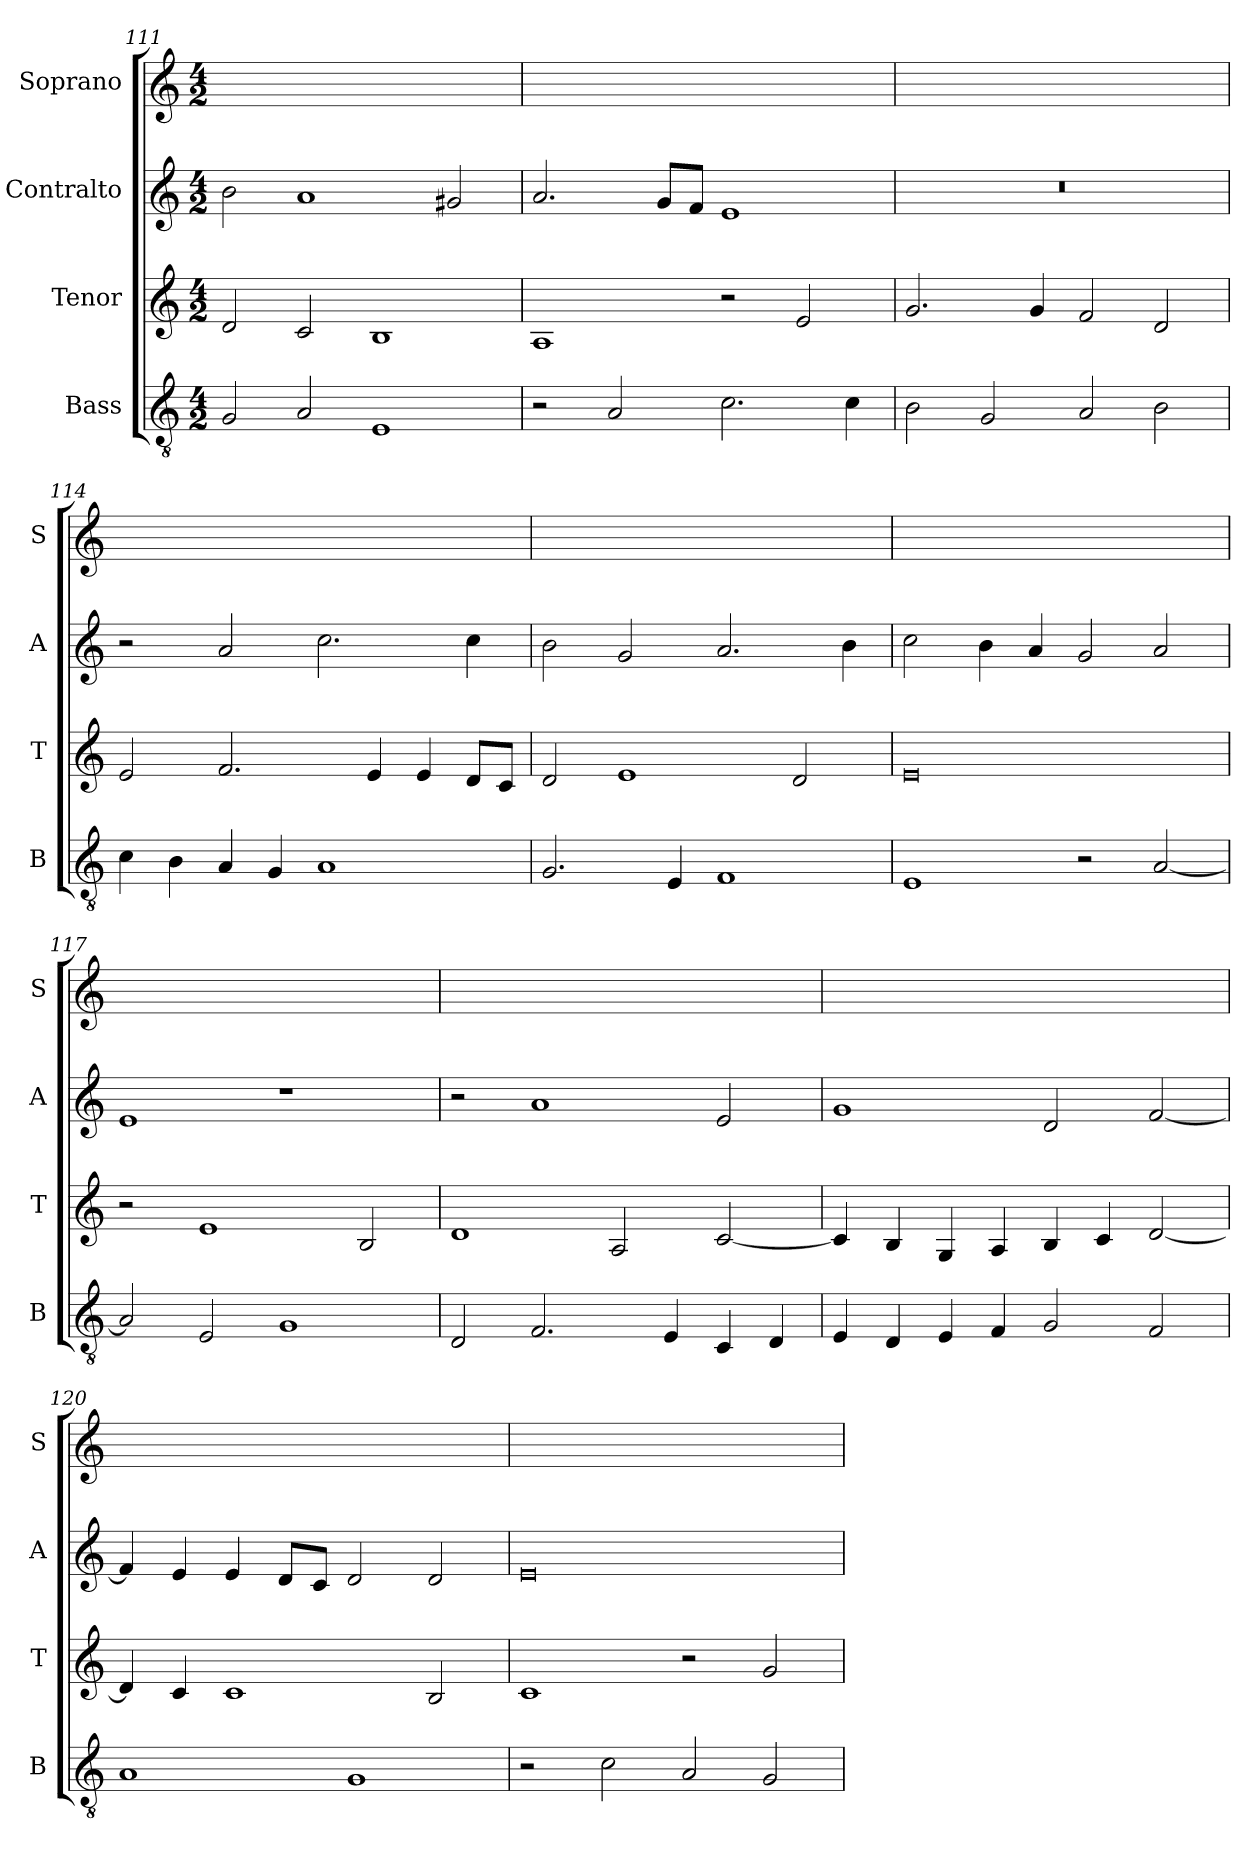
**kern	**kern	**kern	**kern
*part4	*part3	*part2	*part1
*staff4	*staff3	*staff2	*staff1
*I"Bass	*I"Tenor	*I"Contralto	*I"Soprano
*I'B	*I'T	*I'A	*I'S
*clefGv2	*clefG2	*clefG2	*clefG2
*k[]	*k[]	*k[]	*k[]
*E:phr	*E:phr	*E:phr	*E:phr
*M4/2	*M4/2	*M4/2	*M4/2
=111	=111	=111	=111
2G	2d	2b	0ryy
2A	2c	1a	.
1E	1B	.	.
.	.	2g#X	.
=112	=112	=112	=112
2r	1A	2.a	0ryy
2A	.	.	.
.	.	8g/L	.
.	.	8f/J	.
2.c	2r	1e	.
.	2e	.	.
4c	.	.	.
=113	=113	=113	=113
2B	2.g	0r	0ryy
2G	.	.	.
.	4g	.	.
2A	2f	.	.
2B	2d	.	.
=114	=114	=114	=114
4c	2e	2r	0ryy
4B	.	.	.
4A	2.f	2a	.
4G	.	.	.
1A	.	2.cc	.
.	4e	.	.
.	4e	.	.
.	8d/L	4cc	.
.	8c/J	.	.
=115	=115	=115	=115
2.G	2d	2b	0ryy
.	1e	2g	.
4E	.	.	.
1F	.	2.a	.
.	2d	.	.
.	.	4b	.
=116	=116	=116	=116
1E	0e	2cc	0ryy
.	.	4b	.
.	.	4a	.
2r	.	2g	.
[2A	.	2a	.
=117	=117	=117	=117
2A]	2r	1e	0ryy
2E	1e	.	.
1G	.	1r	.
.	2B	.	.
=118	=118	=118	=118
2D	1d	2r	0ryy
2.F	.	1a	.
.	2A	.	.
4E	.	.	.
4C	[2c	2e	.
4D	.	.	.
=119	=119	=119	=119
4E	4c]	1g	0ryy
4D	4B	.	.
4E	4G	.	.
4F	4A	.	.
2G	4B	2d	.
.	4c	.	.
2F	[2d	[2f	.
=120	=120	=120	=120
1A	4d]	4f]	0ryy
.	4c	4e	.
.	1c	4e	.
.	.	8d/L	.
.	.	8c/J	.
1G	.	2d	.
.	2B	2d	.
=121	=121	=121	=121
2r	1c	0e	0ryy
2c	.	.	.
2A	2r	.	.
2G	2g	.	.
=	=	=	=
*-	*-	*-	*-
